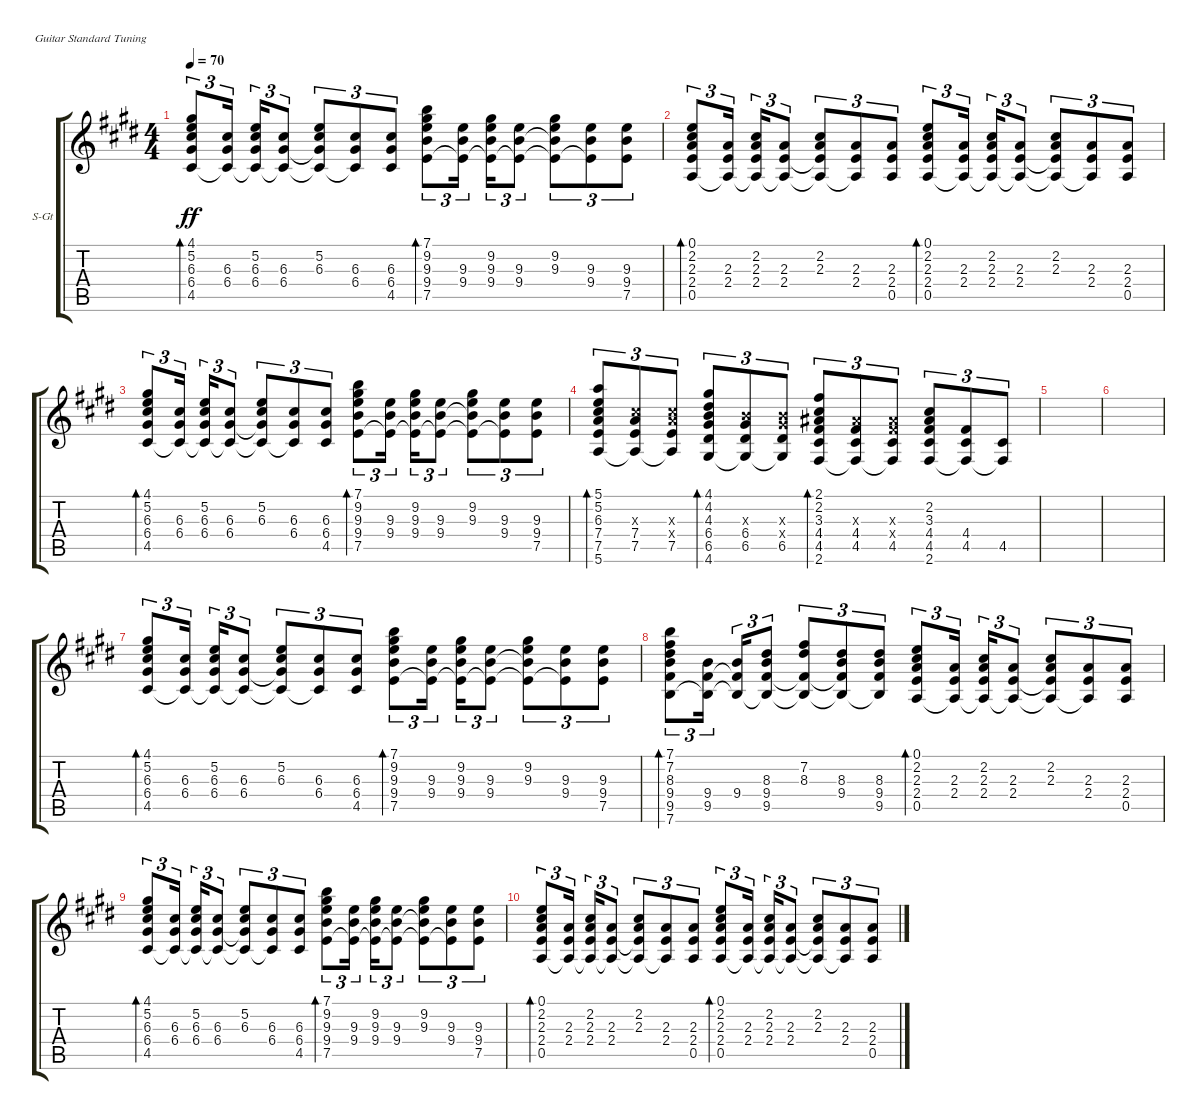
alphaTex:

\defaultSystemsLayout 4
\bracketExtendMode groupsimilarinstruments
\firstSystemTrackNameOrientation horizontal
\otherSystemsTrackNameOrientation horizontal
\track ("Steel Guitar" "S-Gt") {instrument acousticguitarsteel}
\staff {score tabs}
\tuning (E4 B3 G3 D3 A2 E2)
\ts (4 4)
\tempo 70
\clef g2
\ks c#minor
(4.5 6.4 6.3 5.2 4.1).8{tu (3 2) bd 30 dy ff} (6.3 6.4 4.5{t}).16{tu (3 2)} (6.3 6.4 5.2 4.5{t}).16{tu (3 2)} (6.3 6.4 4.5{t}).8{tu (3 2)} (6.3 5.2 4.5{t} 6.4{t}).8{tu (3 2)} (6.3 6.4 4.5{t}).8{tu (3 2)} (6.3 6.4 4.5).8{tu (3 2)} (7.5 9.4 9.3 9.2 7.1).8{tu (3 2) bd 30} (9.3 9.4 7.5{t}).16{tu (3 2)} (9.3 9.4 9.2 7.5{t}).16{tu (3 2)} (9.3 9.4 7.5{t}).8{tu (3 2)} (9.3 9.2 7.5{t} 9.4{t}).8{tu (3 2)} (9.3 9.4 7.5{t}).8{tu (3 2)} (9.3 9.4 7.5).8{tu (3 2)} |
(0.5 2.4 2.3 2.2 0.1).8{tu (3 2) bd 30} (2.3 2.4 0.5{t}).16{tu (3 2)} (2.3 2.4 2.2 0.5{t}).16{tu (3 2)} (2.3 2.4 0.5{t}).8{tu (3 2)} (2.3 2.2 0.5{t} 2.4{t}).8{tu (3 2)} (2.3 2.4 0.5{t}).8{tu (3 2)} (2.3 2.4 0.5).8{tu (3 2)} (0.5 2.4 2.3 2.2 0.1).8{tu (3 2) bd 30} (2.3 2.4 0.5{t}).16{tu (3 2)} (2.3 2.4 2.2 0.5{t}).16{tu (3 2)} (2.3 2.4 0.5{t}).8{tu (3 2)} (2.3 2.2 0.5{t} 2.4{t}).8{tu (3 2)} (2.3 2.4 0.5{t}).8{tu (3 2)} (2.3 2.4 0.5).8{tu (3 2)} |
(4.5 6.4 6.3 5.2 4.1).8{tu (3 2) bd 30} (6.3 6.4 4.5{t}).16{tu (3 2)} (6.3 6.4 5.2 4.5{t}).16{tu (3 2)} (6.3 6.4 4.5{t}).8{tu (3 2)} (6.3 5.2 4.5{t} 6.4{t}).8{tu (3 2)} (6.3 6.4 4.5{t}).8{tu (3 2)} (6.3 6.4 4.5).8{tu (3 2)} (7.5 9.4 9.3 9.2 7.1).8{tu (3 2) bd 30} (9.3 9.4 7.5{t}).16{tu (3 2)} (9.3 9.4 9.2 7.5{t}).16{tu (3 2)} (9.3 9.4 7.5{t}).8{tu (3 2)} (9.3 9.2 7.5{t} 9.4{t}).8{tu (3 2)} (9.3 9.4 7.5{t}).8{tu (3 2)} (9.3 9.4 7.5).8{tu (3 2)} |
(5.6 7.5 7.4 6.3 5.2 5.1).8{tu (3 2) bd 30} (7.5 7.4 6.3{x} 5.6{t}).8{tu (3 2)} (7.5 7.4{x} 6.3{x} 5.6{t}).8{tu (3 2)} (4.6 6.5 6.4 4.3 4.2 4.1).8{tu (3 2) bd 30} (6.5 6.4 4.3{x} 4.6{t}).8{tu (3 2)} (4.3{x} 6.4{x} 6.5 4.6{t}).8{tu (3 2)} (2.6 4.5 4.4 3.3 2.2 2.1).8{tu (3 2) bd 30} (4.5 4.4 3.3{x} 2.6{t}).8{tu (3 2)} (3.3{x} 4.4{x} 4.5 2.6{t}).8{tu (3 2)} (4.5 4.4 3.3 2.2 2.6).8{tu (3 2)} (4.4 4.5 2.6{t}).8{tu (3 2)} (4.5 2.6{t}).8{tu (3 2)} |
|
|
(4.5 6.4 6.3 5.2 4.1).8{tu (3 2) bd 30} (6.3 6.4 4.5{t}).16{tu (3 2)} (6.3 6.4 5.2 4.5{t}).16{tu (3 2)} (6.3 6.4 4.5{t}).8{tu (3 2)} (6.3 5.2 4.5{t} 6.4{t}).8{tu (3 2)} (6.3 6.4 4.5{t}).8{tu (3 2)} (6.3 6.4 4.5).8{tu (3 2)} (7.5 9.4 9.3 9.2 7.1).8{tu (3 2) bd 30} (9.3 9.4 7.5{t}).16{tu (3 2)} (9.3 9.4 9.2 7.5{t}).16{tu (3 2)} (9.3 9.4 7.5{t}).8{tu (3 2)} (9.3 9.2 7.5{t} 9.4{t}).8{tu (3 2)} (9.3 9.4 7.5{t}).8{tu (3 2)} (9.3 9.4 7.5).8{tu (3 2)} |
(9.5 9.4 8.3 7.2 7.1 7.6).8{tu (3 2) bd 30} (9.4 7.6{t} 9.5).16{tu (3 2)} (9.4 7.6{t} 9.5{t}).16{tu (3 2)} (9.4 7.6{t} 9.5 8.3).8{tu (3 2)} (8.3 7.2 7.6{t} 9.5{t}).8{tu (3 2)} (8.3 9.4 7.6{t} 9.5{t}).8{tu (3 2)} (8.3 9.4 7.6{t} 9.5).8{tu (3 2)} (0.5 2.4 2.3 2.2 0.1).8{tu (3 2) bd 30} (2.3 2.4 0.5{t}).16{tu (3 2)} (2.3 2.4 2.2 0.5{t}).16{tu (3 2)} (2.3 2.4 0.5{t}).8{tu (3 2)} (2.3 2.2 0.5{t} 2.4{t}).8{tu (3 2)} (2.3 2.4 0.5{t}).8{tu (3 2)} (2.3 2.4 0.5).8{tu (3 2)} |
(4.5 6.4 6.3 5.2 4.1).8{tu (3 2) bd 30} (6.3 6.4 4.5{t}).16{tu (3 2)} (6.3 6.4 5.2 4.5{t}).16{tu (3 2)} (6.3 6.4 4.5{t}).8{tu (3 2)} (6.3 5.2 4.5{t} 6.4{t}).8{tu (3 2)} (6.3 6.4 4.5{t}).8{tu (3 2)} (6.3 6.4 4.5).8{tu (3 2)} (7.5 9.4 9.3 9.2 7.1).8{tu (3 2) bd 30} (9.3 9.4 7.5{t}).16{tu (3 2)} (9.3 9.4 9.2 7.5{t}).16{tu (3 2)} (9.3 9.4 7.5{t}).8{tu (3 2)} (9.3 9.2 7.5{t} 9.4{t}).8{tu (3 2)} (9.3 9.4 7.5{t}).8{tu (3 2)} (9.3 9.4 7.5).8{tu (3 2)} |
(0.5 2.4 2.3 2.2 0.1).8{tu (3 2) bd 30} (2.3 2.4 0.5{t}).16{tu (3 2)} (2.3 2.4 2.2 0.5{t}).16{tu (3 2)} (2.3 2.4 0.5{t}).8{tu (3 2)} (2.3 2.2 0.5{t} 2.4{t}).8{tu (3 2)} (2.3 2.4 0.5{t}).8{tu (3 2)} (2.3 2.4 0.5).8{tu (3 2)} (0.5 2.4 2.3 2.2 0.1).8{tu (3 2) bd 30} (2.3 2.4 0.5{t}).16{tu (3 2)} (2.3 2.4 2.2 0.5{t}).16{tu (3 2)} (2.3 2.4 0.5{t}).8{tu (3 2)} (2.3 2.2 0.5{t} 2.4{t}).8{tu (3 2)} (2.3 2.4 0.5{t}).8{tu (3 2)} (2.3 2.4 0.5).8{tu (3 2)}
